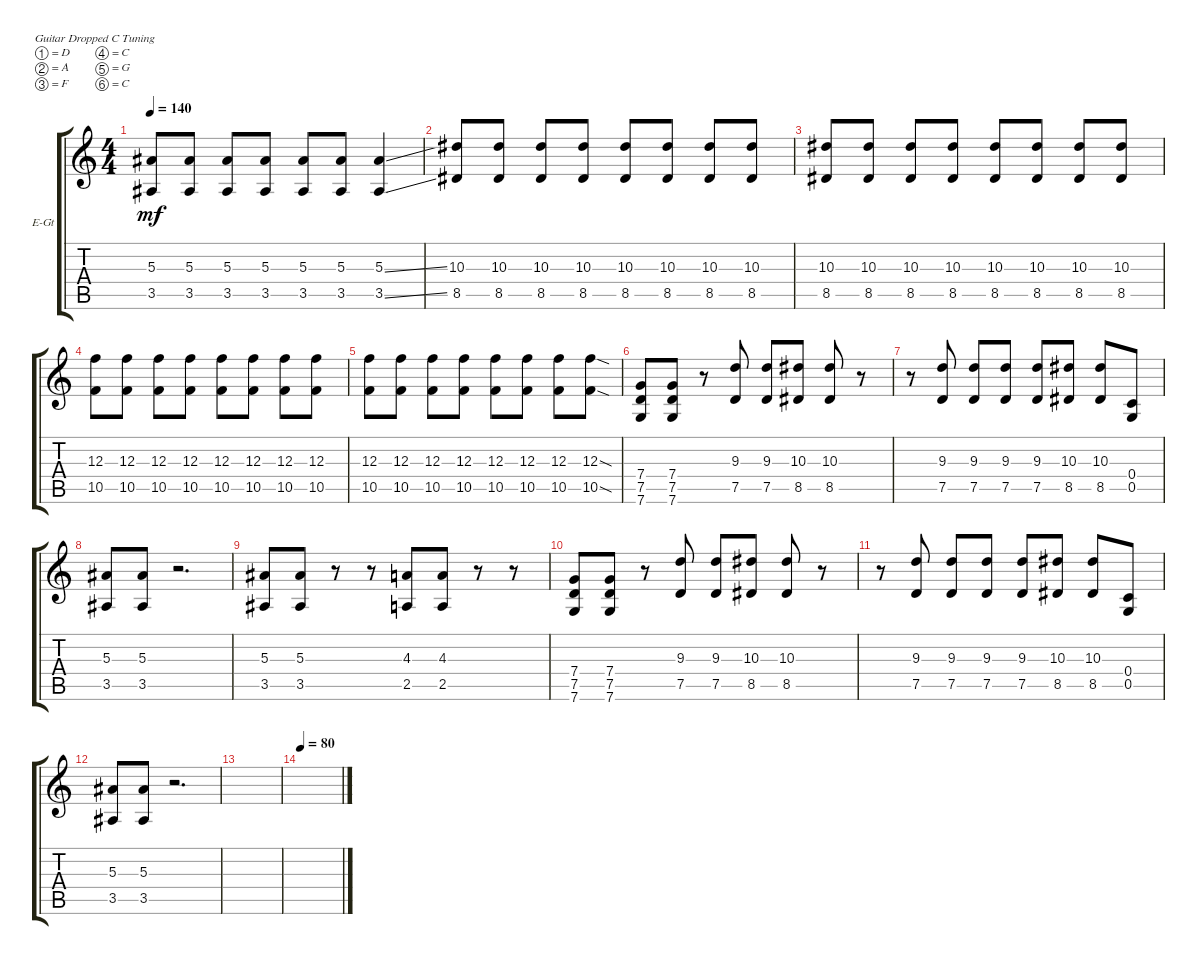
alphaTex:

\defaultSystemsLayout 4
\bracketExtendMode groupsimilarinstruments
\firstSystemTrackNameOrientation horizontal
\otherSystemsTrackNameOrientation horizontal
\track ("Lead" "E-Gt") {instrument distortionguitar}
\staff {score tabs}
\tuning (D4 A3 F3 C3 G2 C2)
\ts (4 4)
\tempo 140
\clef g2
\ks c
(5.3 3.5).8{dy mf} (5.3 3.5).8 (5.3 3.5).8 (5.3 3.5).8 (5.3 3.5).8 (5.3 3.5).8 (5.3{ss} 3.5{ss}).4 |
(10.3 8.5).8 (10.3 8.5).8 (10.3 8.5).8 (10.3 8.5).8 (10.3 8.5).8 (10.3 8.5).8 (10.3 8.5).8 (10.3 8.5).8 |
(10.3 8.5).8 (10.3 8.5).8 (10.3 8.5).8 (10.3 8.5).8 (10.3 8.5).8 (10.3 8.5).8 (10.3 8.5).8 (10.3 8.5).8 |
(12.3 10.5).8 (12.3 10.5).8 (12.3 10.5).8 (12.3 10.5).8 (12.3 10.5).8 (12.3 10.5).8 (12.3 10.5).8 (12.3 10.5).8 |
(12.3 10.5).8 (12.3 10.5).8 (12.3 10.5).8 (12.3 10.5).8 (12.3 10.5).8 (12.3 10.5).8 (12.3 10.5).8 (12.3{sod} 10.5{sod}).8 |
(7.6 7.5 7.4).8 (7.4 7.5 7.6).8 r.8 (7.5 9.3).8 (7.5 9.3).8 (8.5 10.3).8 (8.5 10.3).8 r.8 |
r.8 (7.5 9.3).8 (7.5 9.3).8 (7.5 9.3).8 (7.5 9.3).8 (8.5 10.3).8 (8.5 10.3).8 (0.5 0.4).8 |
(3.5 5.3).8 (3.5 5.3).8 r.2{d} |
(3.5 5.3).8 (3.5 5.3).8 r.8 r.8 (2.5 4.3).8 (2.5 4.3).8 r.8 r.8 |
(7.6 7.5 7.4).8 (7.4 7.5 7.6).8 r.8 (7.5 9.3).8 (7.5 9.3).8 (8.5 10.3).8 (8.5 10.3).8 r.8 |
r.8 (7.5 9.3).8 (7.5 9.3).8 (7.5 9.3).8 (7.5 9.3).8 (8.5 10.3).8 (8.5 10.3).8 (0.5 0.4).8 |
(3.5 5.3).8 (3.5 5.3).8 r.2{d} |
|
\tempo 80
